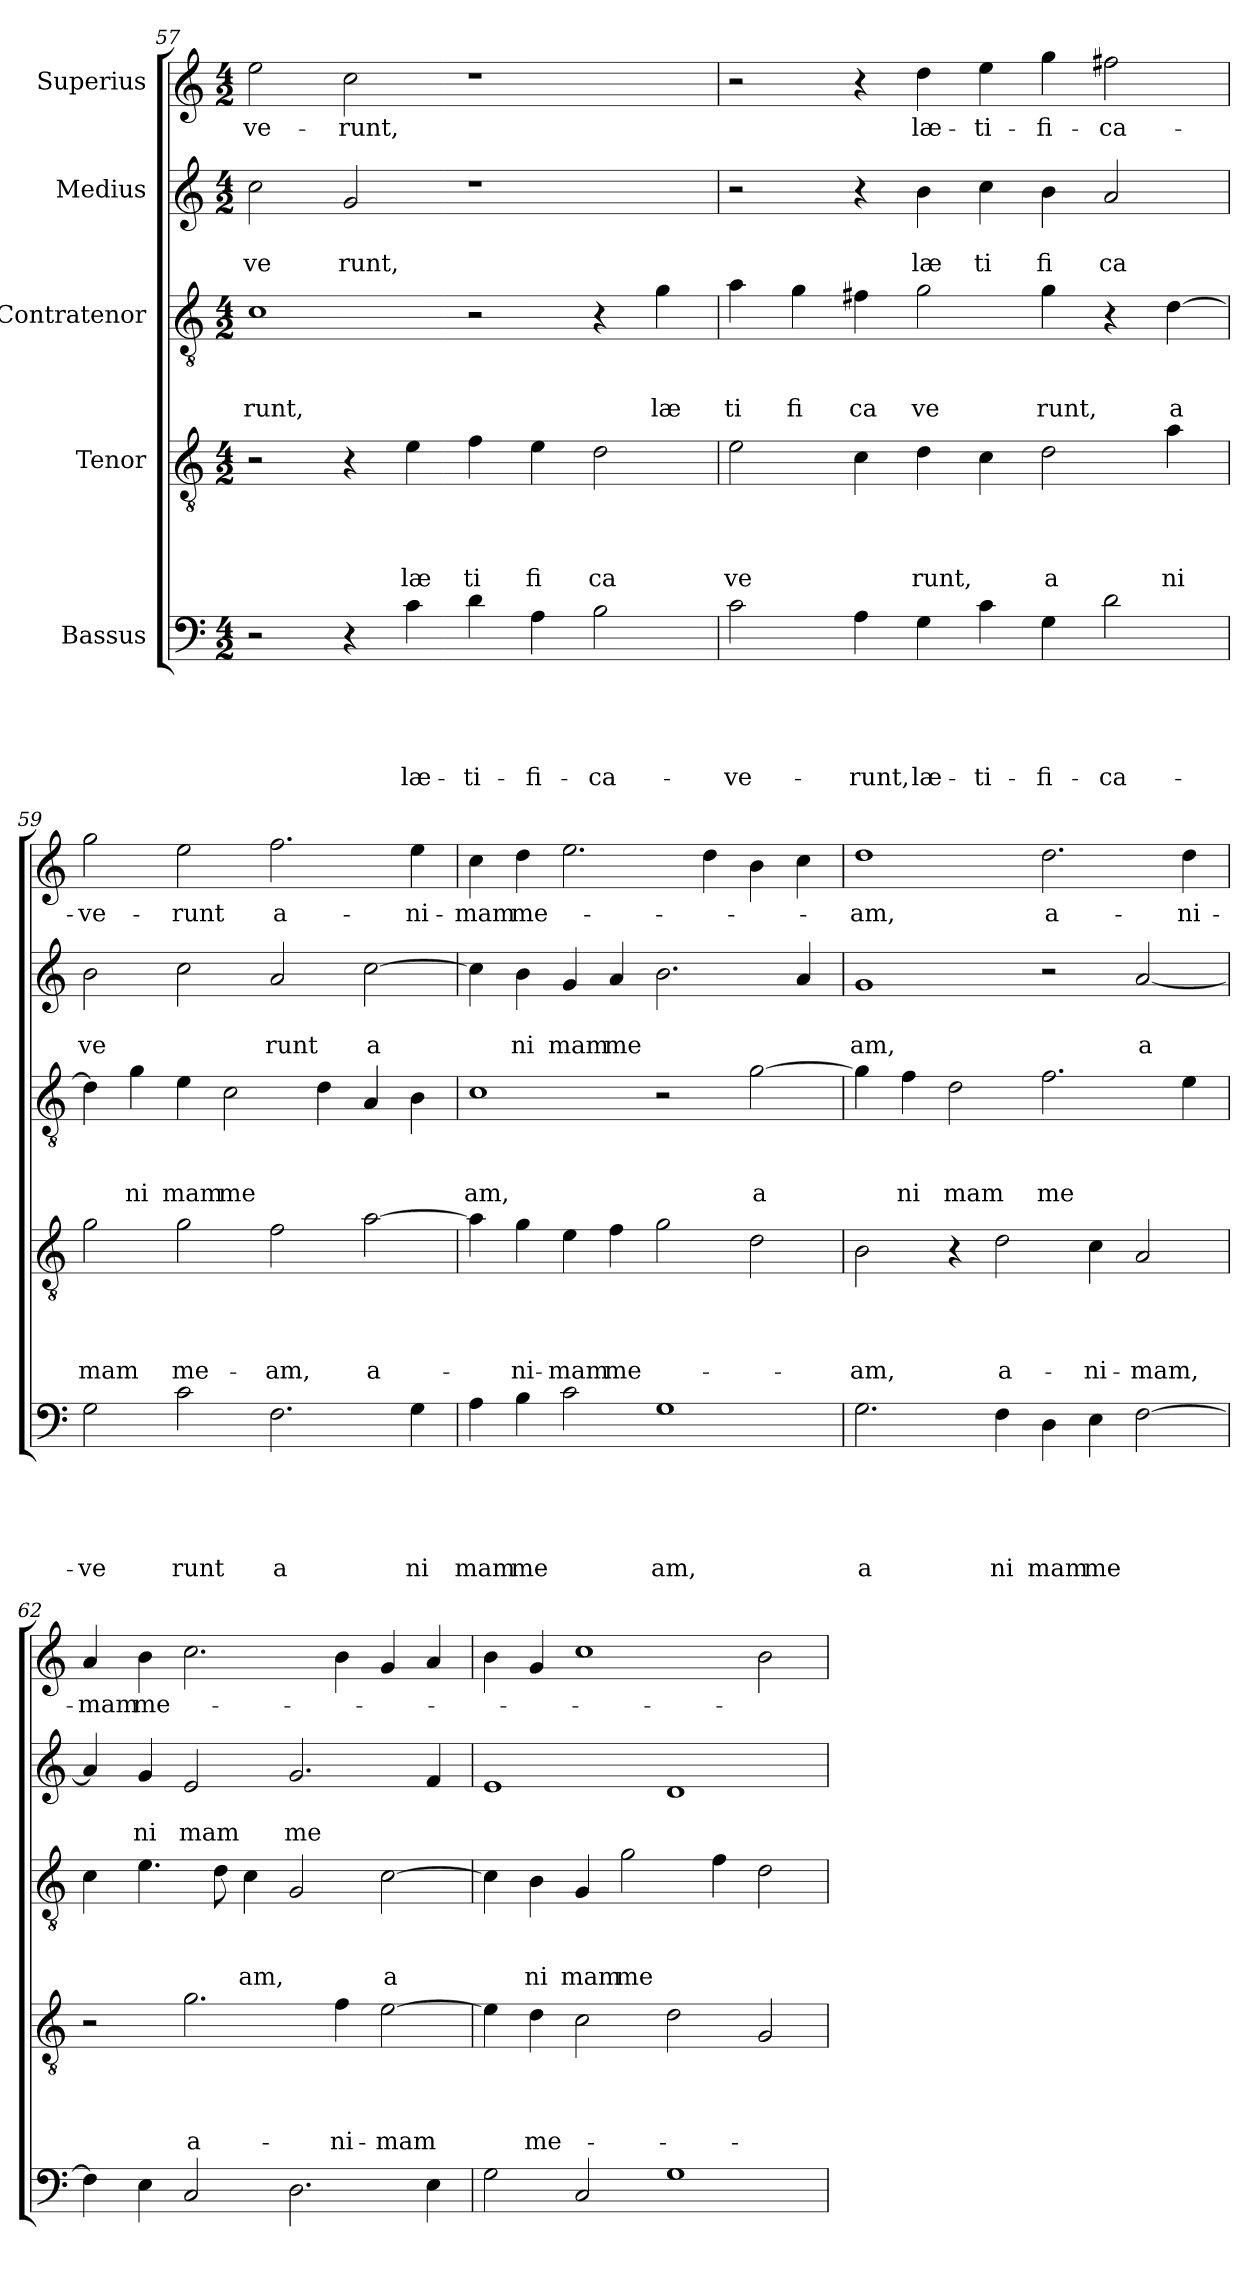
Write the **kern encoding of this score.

**kern	**text	**text	**text	**text	**text	**kern	**text	**text	**text	**text	**kern	**text	**text	**text	**kern	**text	**text	**kern	**text
*part5	*part5	*part5	*part5	*part5	*part5	*part4	*part4	*part4	*part4	*part4	*part3	*part3	*part3	*part3	*part2	*part2	*part2	*part1	*part1
*staff5	*staff5	*staff5	*staff5	*staff5	*staff5	*staff4	*staff4	*staff4	*staff4	*staff4	*staff3	*staff3	*staff3	*staff3	*staff2	*staff2	*staff2	*staff1	*staff1
*I"Bassus	*	*	*	*	*	*I"Tenor	*	*	*	*	*I"Contratenor	*	*	*	*I"Medius	*	*	*I"Superius	*
*clefF4	*	*	*	*	*	*clefGv2	*	*	*	*	*clefGv2	*	*	*	*clefG2	*	*	*clefG2	*
*k[]	*	*	*	*	*	*k[]	*	*	*	*	*k[]	*	*	*	*k[]	*	*	*k[]	*
*C:	*	*	*	*	*	*C:	*	*	*	*	*C:	*	*	*	*C:	*	*	*C:	*
*M4/2	*	*	*	*	*	*M4/2	*	*	*	*	*M4/2	*	*	*	*M4/2	*	*	*M4/2	*
=57	=57	=57	=57	=57	=57	=57	=57	=57	=57	=57	=57	=57	=57	=57	=57	=57	=57	=57	=57
!	!	!	!	!	!	!	!	!	!	!	!	!	!	!LO:LY:b	!	!	!LO:LY:b	!	!LO:LY:b
2r	.	.	.	.	.	2r	.	.	.	.	1c	.	.	runt,	2cc\	.	ve	2ee\	-ve-
!	!	!	!	!	!	!	!	!	!	!	!	!	!	!	!	!	!LO:LY:b	!	!LO:LY:b
4r	.	.	.	.	.	4r	.	.	.	.	.	.	.	.	2g/	.	runt,	2cc\	-runt,
!	!	!	!	!	!LO:LY:b	!	!	!	!	!LO:LY:b	!	!	!	!	!	!	!	!	!
4c\	.	.	.	.	læ-	4e\	.	.	.	læ	.	.	.	.	.	.	.	.	.
!	!	!	!	!	!LO:LY:b	!	!	!	!	!LO:LY:b	!	!	!	!	!	!	!	!	!
4d\	.	.	.	.	-ti-	4f\	.	.	.	ti	2r	.	.	.	1r	.	.	1r	.
!	!	!	!	!	!LO:LY:b	!	!	!	!	!LO:LY:b	!	!	!	!	!	!	!	!	!
4A\	.	.	.	.	-fi-	4e\	.	.	.	fi	.	.	.	.	.	.	.	.	.
!	!	!	!	!	!LO:LY:b	!	!	!	!	!LO:LY:b	!	!	!	!	!	!	!	!	!
2B\	.	.	.	.	-ca-	2d\	.	.	.	ca	4r	.	.	.	.	.	.	.	.
!	!	!	!	!	!	!	!	!	!	!	!	!	!	!LO:LY:b	!	!	!	!	!
.	.	.	.	.	.	.	.	.	.	.	4g\	.	.	læ	.	.	.	.	.
=58	=58	=58	=58	=58	=58	=58	=58	=58	=58	=58	=58	=58	=58	=58	=58	=58	=58	=58	=58
!	!	!	!	!	!LO:LY:b	!	!	!	!	!LO:LY:b	!	!	!	!LO:LY:b	!	!	!	!	!
2c\	.	.	.	.	-ve-	2e\	.	.	.	ve	4a\	.	.	ti	2r	.	.	2r	.
!	!	!	!	!	!	!	!	!	!	!	!	!	!	!LO:LY:b	!	!	!	!	!
.	.	.	.	.	.	.	.	.	.	.	4g\	.	.	fi	.	.	.	.	.
!	!	!	!	!	!LO:LY:b	!	!	!	!	!	!	!	!	!LO:LY:b	!	!	!	!	!
4A\	.	.	.	.	-runt,	4c\	.	.	.	.	4f#X\	.	.	ca	4r	.	.	4r	.
!	!	!	!	!	!LO:LY:b	!	!	!	!	!LO:LY:b	!	!	!	!LO:LY:b	!	!	!LO:LY:b	!	!LO:LY:b
4G\	.	.	.	.	læ-	4d\	.	.	.	runt,	2g\	.	.	ve	4b\	.	læ	4dd\	læ-
!	!	!	!	!	!LO:LY:b	!	!	!	!	!	!	!	!	!	!	!	!LO:LY:b	!	!LO:LY:b
4c\	.	.	.	.	-ti-	4c\	.	.	.	.	.	.	.	.	4cc\	.	ti	4ee\	-ti-
!	!	!	!	!	!LO:LY:b	!	!	!	!	!LO:LY:b	!	!	!	!LO:LY:b	!	!	!LO:LY:b	!	!LO:LY:b
4G\	.	.	.	.	-fi-	2d\	.	.	.	a	4g\	.	.	runt,	4b\	.	fi	4gg\	-fi-
!	!	!	!	!	!LO:LY:b	!	!	!	!	!	!	!	!	!	!	!	!LO:LY:b	!	!LO:LY:b
2d\	.	.	.	.	-ca-	.	.	.	.	.	4r	.	.	.	2a/	.	ca	2ff#X\	-ca-
!	!	!	!	!	!	!	!	!	!	!LO:LY:b	!	!	!	!LO:LY:b	!	!	!	!	!
.	.	.	.	.	.	4a\	.	.	.	ni	[<4d\	.	.	a	.	.	.	.	.
!!LO:LB:g=z
=59	=59	=59	=59	=59	=59	=59	=59	=59	=59	=59	=59	=59	=59	=59	=59	=59	=59	=59	=59
!	!	!	!	!	!LO:LY:b	!	!	!	!	!LO:LY:b	!	!	!	!	!	!	!LO:LY:b	!	!LO:LY:b
2G\	.	.	.	.	-ve	2g\	.	.	.	mam	4d\]	.	.	.	2b\	.	ve	2gg\	-ve-
!	!	!	!	!	!	!	!	!	!	!	!	!	!	!LO:LY:b	!	!	!	!	!
.	.	.	.	.	.	.	.	.	.	.	4g\	.	.	ni	.	.	.	.	.
!	!	!	!	!	!LO:LY:b	!	!	!	!	!LO:LY:b	!	!	!	!LO:LY:b	!	!	!	!	!LO:LY:b
2c\	.	.	.	.	runt	2g\	.	.	.	me-	4e\	.	.	mam	2cc\	.	.	2ee\	-runt
!	!	!	!	!	!	!	!	!	!	!	!	!	!	!LO:LY:b	!	!	!	!	!
.	.	.	.	.	.	.	.	.	.	.	2c\	.	.	me	.	.	.	.	.
!	!	!	!	!	!LO:LY:b	!	!	!	!	!LO:LY:b	!	!	!	!	!	!	!LO:LY:b	!	!LO:LY:b
2.F\	.	.	.	.	a	2f\	.	.	.	-am,	.	.	.	.	2a/	.	runt	2.ff\	a-
.	.	.	.	.	.	.	.	.	.	.	4d\	.	.	.	.	.	.	.	.
!	!	!	!	!	!	!	!	!	!	!LO:LY:b	!	!	!	!	!	!	!LO:LY:b	!	!
.	.	.	.	.	.	[>2a\	.	.	.	a-	4A/	.	.	.	[>2cc\	.	a	.	.
!	!	!	!	!	!LO:LY:b	!	!	!	!	!	!	!	!	!	!	!	!	!	!LO:LY:b
4G\	.	.	.	.	ni	.	.	.	.	.	4B\	.	.	.	.	.	.	4ee\	-ni-
=60	=60	=60	=60	=60	=60	=60	=60	=60	=60	=60	=60	=60	=60	=60	=60	=60	=60	=60	=60
!	!	!	!	!	!LO:LY:b	!	!	!	!	!	!	!	!	!LO:LY:b	!	!	!	!	!LO:LY:b
4A\	.	.	.	.	mam	4a\]	.	.	.	.	1c	.	.	am,	4cc\]	.	.	4cc\	-mam
!	!	!	!	!	!LO:LY:b	!	!	!	!	!LO:LY:b	!	!	!	!	!	!	!LO:LY:b	!	!LO:LY:b
4B\	.	.	.	.	me	4g\	.	.	.	-ni-	.	.	.	.	4b\	.	ni	4dd\	me-
!	!	!	!	!	!	!	!	!	!	!LO:LY:b	!	!	!	!	!	!	!LO:LY:b	!	!
2c\	.	.	.	.	.	4e\	.	.	.	-mam	.	.	.	.	4g/	.	mam	2.ee\	.
!	!	!	!	!	!	!	!	!	!	!LO:LY:b	!	!	!	!	!	!	!LO:LY:b	!	!
.	.	.	.	.	.	4f\	.	.	.	me-	.	.	.	.	4a/	.	me	.	.
!	!	!	!	!	!LO:LY:b	!	!	!	!	!	!	!	!	!	!	!	!	!	!
1G	.	.	.	.	am,	2g\	.	.	.	.	2r	.	.	.	2.b\	.	.	.	.
.	.	.	.	.	.	.	.	.	.	.	.	.	.	.	.	.	.	4dd\	.
!	!	!	!	!	!	!	!	!	!	!	!	!	!	!LO:LY:b	!	!	!	!	!
.	.	.	.	.	.	2d\	.	.	.	.	[>2g\	.	.	a	.	.	.	4b\	.
.	.	.	.	.	.	.	.	.	.	.	.	.	.	.	4a/	.	.	4cc\	.
=61	=61	=61	=61	=61	=61	=61	=61	=61	=61	=61	=61	=61	=61	=61	=61	=61	=61	=61	=61
!	!	!	!	!	!LO:LY:b	!	!	!	!	!LO:LY:b	!	!	!	!	!	!	!LO:LY:b	!	!LO:LY:b
2.G\	.	.	.	.	a	2B\	.	.	.	-am,	4g\]	.	.	.	1g	.	am,	1dd	-am,
!	!	!	!	!	!	!	!	!	!	!	!	!	!	!LO:LY:b	!	!	!	!	!
.	.	.	.	.	.	.	.	.	.	.	4f\	.	.	ni	.	.	.	.	.
!	!	!	!	!	!	!	!	!	!	!	!	!	!	!LO:LY:b	!	!	!	!	!
.	.	.	.	.	.	4r	.	.	.	.	2d\	.	.	mam	.	.	.	.	.
!	!	!	!	!	!LO:LY:b	!	!	!	!	!LO:LY:b	!	!	!	!	!	!	!	!	!
4F\	.	.	.	.	ni	2d\	.	.	.	a-	.	.	.	.	.	.	.	.	.
!	!	!	!	!	!LO:LY:b	!	!	!	!	!	!	!	!	!LO:LY:b	!	!	!	!	!LO:LY:b
4D\	.	.	.	.	mam	.	.	.	.	.	2.f\	.	.	me	2r	.	.	2.dd\	a-
!	!	!	!	!	!LO:LY:b	!	!	!	!	!LO:LY:b	!	!	!	!	!	!	!	!	!
4E\	.	.	.	.	me	4c\	.	.	.	-ni-	.	.	.	.	.	.	.	.	.
!	!	!	!	!	!	!	!	!	!	!LO:LY:b	!	!	!	!	!	!	!LO:LY:b	!	!
[>2F\	.	.	.	.	.	2A/	.	.	.	-mam,	.	.	.	.	[<2a/	.	a	.	.
!	!	!	!	!	!	!	!	!	!	!	!	!	!	!	!	!	!	!	!LO:LY:b
.	.	.	.	.	.	.	.	.	.	.	4e\	.	.	.	.	.	.	4dd\	-ni-
=62	=62	=62	=62	=62	=62	=62	=62	=62	=62	=62	=62	=62	=62	=62	=62	=62	=62	=62	=62
!	!	!	!	!	!	!	!	!	!	!	!	!	!	!	!	!	!	!	!LO:LY:b
4F\]	.	.	.	.	.	2r	.	.	.	.	4c\	.	.	.	4a/]	.	.	4a/	-mam
!	!	!	!	!	!	!	!	!	!	!	!	!	!	!	!	!	!LO:LY:b	!	!LO:LY:b
4E\	.	.	.	.	.	.	.	.	.	.	4.e\	.	.	.	4g/	.	ni	4b\	me-
!	!	!	!	!	!	!	!	!	!	!LO:LY:b	!	!	!	!	!	!	!LO:LY:b	!	!
2C/	.	.	.	.	.	2.g\	.	.	.	a-	.	.	.	.	2e/	.	mam	2.cc\	.
.	.	.	.	.	.	.	.	.	.	.	8d\	.	.	.	.	.	.	.	.
!	!	!	!	!	!	!	!	!	!	!	!	!	!	!LO:LY:b	!	!	!	!	!
.	.	.	.	.	.	.	.	.	.	.	4c\	.	.	am,	.	.	.	.	.
!	!	!	!	!	!	!	!	!	!	!	!	!	!	!	!	!	!LO:LY:b	!	!
2.D\	.	.	.	.	.	.	.	.	.	.	2G/	.	.	.	2.g/	.	me	.	.
!	!	!	!	!	!	!	!	!	!	!LO:LY:b	!	!	!	!	!	!	!	!	!
.	.	.	.	.	.	4f\	.	.	.	-ni-	.	.	.	.	.	.	.	4b\	.
!	!	!	!	!	!	!	!	!	!	!LO:LY:b	!	!	!	!LO:LY:b	!	!	!	!	!
.	.	.	.	.	.	[>2e\	.	.	.	-mam	[>2c\	.	.	a	.	.	.	4g/	.
4E\	.	.	.	.	.	.	.	.	.	.	.	.	.	.	4f/	.	.	4a/	.
=63	=63	=63	=63	=63	=63	=63	=63	=63	=63	=63	=63	=63	=63	=63	=63	=63	=63	=63	=63
2G\	.	.	.	.	.	4e\]	.	.	.	.	4c\]	.	.	.	1e	.	.	4b\	.
!	!	!	!	!	!	!	!	!	!	!LO:LY:b	!	!	!	!LO:LY:b	!	!	!	!	!
.	.	.	.	.	.	4d\	.	.	.	me-	4B\	.	.	ni	.	.	.	4g/	.
!	!	!	!	!	!	!	!	!	!	!	!	!	!	!LO:LY:b	!	!	!	!	!
2C/	.	.	.	.	.	2c\	.	.	.	.	4G/	.	.	mam	.	.	.	1cc	.
!	!	!	!	!	!	!	!	!	!	!	!	!	!	!LO:LY:b	!	!	!	!	!
.	.	.	.	.	.	.	.	.	.	.	2g\	.	.	me	.	.	.	.	.
1G	.	.	.	.	.	2d\	.	.	.	.	.	.	.	.	1d	.	.	.	.
.	.	.	.	.	.	.	.	.	.	.	4f\	.	.	.	.	.	.	.	.
.	.	.	.	.	.	2G/	.	.	.	.	2d\	.	.	.	.	.	.	2b\	.
=	=	=	=	=	=	=	=	=	=	=	=	=	=	=	=	=	=	=	=
*-	*-	*-	*-	*-	*-	*-	*-	*-	*-	*-	*-	*-	*-	*-	*-	*-	*-	*-	*-
